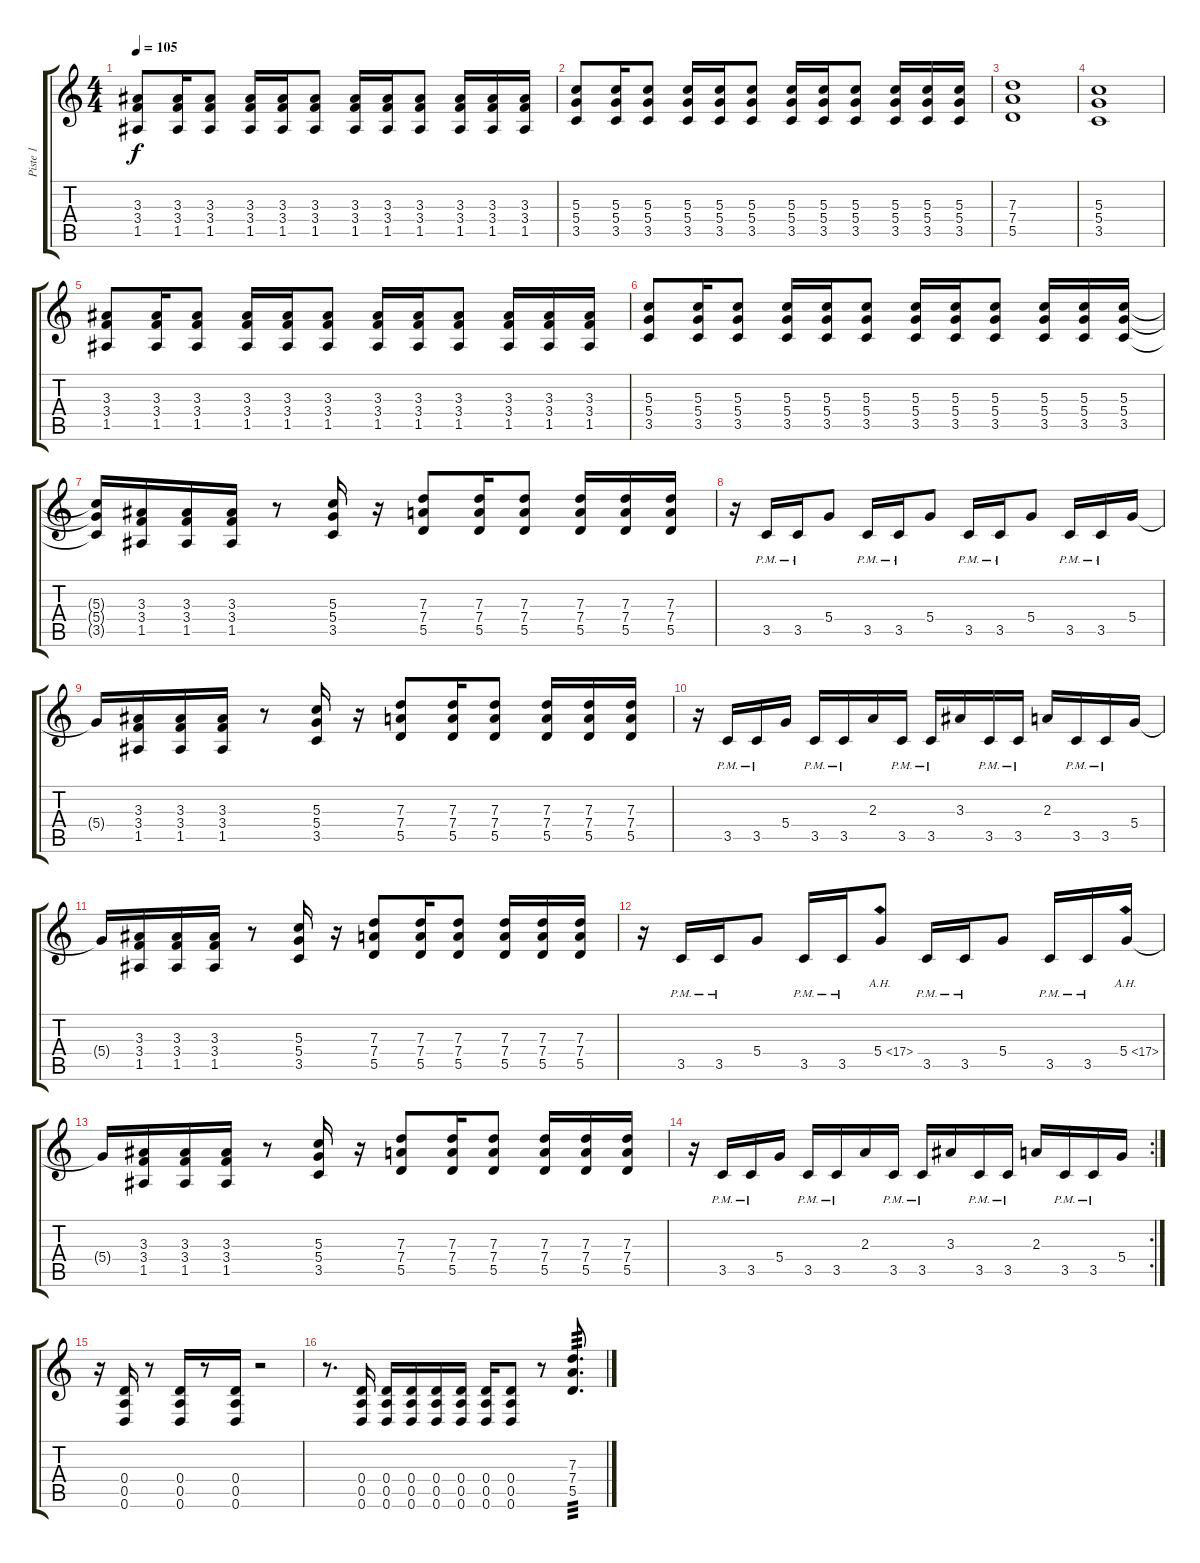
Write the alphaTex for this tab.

\track ("Piste 1" "Piste 1") {instrument overdrivenguitar}
\staff {score tabs}
\tuning (E4 B3 G3 D3 A2 D2) {hide}
\ts (4 4)
\tempo 105
\clef g2
\ks c
(3.3 3.4 1.5).8{dy f} (3.3 3.4 1.5).16 (3.3 3.4 1.5).8 (3.3 3.4 1.5).16 (3.3 3.4 1.5).16 (3.3 3.4 1.5).8 (3.3 3.4 1.5).16 (3.3 3.4 1.5).16 (3.3 3.4 1.5).8 (3.3 3.4 1.5).16 (3.3 3.4 1.5).16 (3.3 3.4 1.5).16 |
(5.3 5.4 3.5).8 (5.3 5.4 3.5).16 (5.3 5.4 3.5).8 (5.3 5.4 3.5).16 (5.3 5.4 3.5).16 (5.3 5.4 3.5).8 (5.3 5.4 3.5).16 (5.3 5.4 3.5).16 (5.3 5.4 3.5).8 (5.3 5.4 3.5).16 (5.3 5.4 3.5).16 (5.3 5.4 3.5).16 |
(7.3 7.4 5.5).1 |
(5.3 5.4 3.5).1 |
(3.3 3.4 1.5).8 (3.3 3.4 1.5).16 (3.3 3.4 1.5).8 (3.3 3.4 1.5).16 (3.3 3.4 1.5).16 (3.3 3.4 1.5).8 (3.3 3.4 1.5).16 (3.3 3.4 1.5).16 (3.3 3.4 1.5).8 (3.3 3.4 1.5).16 (3.3 3.4 1.5).16 (3.3 3.4 1.5).16 |
(5.3 5.4 3.5).8 (5.3 5.4 3.5).16 (5.3 5.4 3.5).8 (5.3 5.4 3.5).16 (5.3 5.4 3.5).16 (5.3 5.4 3.5).8 (5.3 5.4 3.5).16 (5.3 5.4 3.5).16 (5.3 5.4 3.5).8 (5.3 5.4 3.5).16 (5.3 5.4 3.5).16 (5.3 5.4 3.5).16 |
(5.3{t} 5.4{t} 3.5{t}).16 (3.3 3.4 1.5).16 (3.3 3.4 1.5).16 (3.3 3.4 1.5).16 r.8 (5.3 5.4 3.5).16 r.16 (7.3 7.4 5.5).8 (7.3 7.4 5.5).16 (7.3 7.4 5.5).8 (7.3 7.4 5.5).16 (7.3 7.4 5.5).16 (7.3 7.4 5.5).16 |
r.16 3.5{pm}.16 3.5{pm}.16 5.4.8 3.5{pm}.16 3.5{pm}.16 5.4.8 3.5{pm}.16 3.5{pm}.16 5.4.8 3.5{pm}.16 3.5{pm}.16 5.4.16 |
5.4{t}.16 (3.3 3.4 1.5).16 (3.3 3.4 1.5).16 (3.3 3.4 1.5).16 r.8 (5.3 5.4 3.5).16 r.16 (7.3 7.4 5.5).8 (7.3 7.4 5.5).16 (7.3 7.4 5.5).8 (7.3 7.4 5.5).16 (7.3 7.4 5.5).16 (7.3 7.4 5.5).16 |
r.16 3.5{pm}.16 3.5{pm}.16 5.4.16 3.5{pm}.16 3.5{pm}.16 2.3.16 3.5{pm}.16 3.5{pm}.16 3.3.16 3.5{pm}.16 3.5{pm}.16 2.3.16 3.5{pm}.16 3.5{pm}.16 5.4.16 |
5.4{t}.16 (3.3 3.4 1.5).16 (3.3 3.4 1.5).16 (3.3 3.4 1.5).16 r.8 (5.3 5.4 3.5).16 r.16 (7.3 7.4 5.5).8 (7.3 7.4 5.5).16 (7.3 7.4 5.5).8 (7.3 7.4 5.5).16 (7.3 7.4 5.5).16 (7.3 7.4 5.5).16 |
r.16 3.5{pm}.16 3.5{pm}.16 5.4.8 3.5{pm}.16 3.5{pm}.16 5.4{ah 12}.8 3.5{pm}.16 3.5{pm}.16 5.4.8 3.5{pm}.16 3.5{pm}.16 5.4{ah 12}.16 |
5.4{t}.16 (3.3 3.4 1.5).16 (3.3 3.4 1.5).16 (3.3 3.4 1.5).16 r.8 (5.3 5.4 3.5).16 r.16 (7.3 7.4 5.5).8 (7.3 7.4 5.5).16 (7.3 7.4 5.5).8 (7.3 7.4 5.5).16 (7.3 7.4 5.5).16 (7.3 7.4 5.5).16 |
\rc 2
r.16 3.5{pm}.16 3.5{pm}.16 5.4.16 3.5{pm}.16 3.5{pm}.16 2.3.16 3.5{pm}.16 3.5{pm}.16 3.3.16 3.5{pm}.16 3.5{pm}.16 2.3.16 3.5{pm}.16 3.5{pm}.16 5.4.16 |
r.16 (0.4 0.5 0.6).16 r.8 (0.4 0.5 0.6).16 r.8 (0.4 0.5 0.6).16 r.2 |
r.8{d} (0.4 0.5 0.6).16 (0.4 0.5 0.6).16 (0.4 0.5 0.6).16 (0.4 0.5 0.6).16 (0.4 0.5 0.6).16 (0.4 0.5 0.6).16 (0.4 0.5 0.6).8 r.8 (7.3 7.4 5.5).8{d tp 3}
